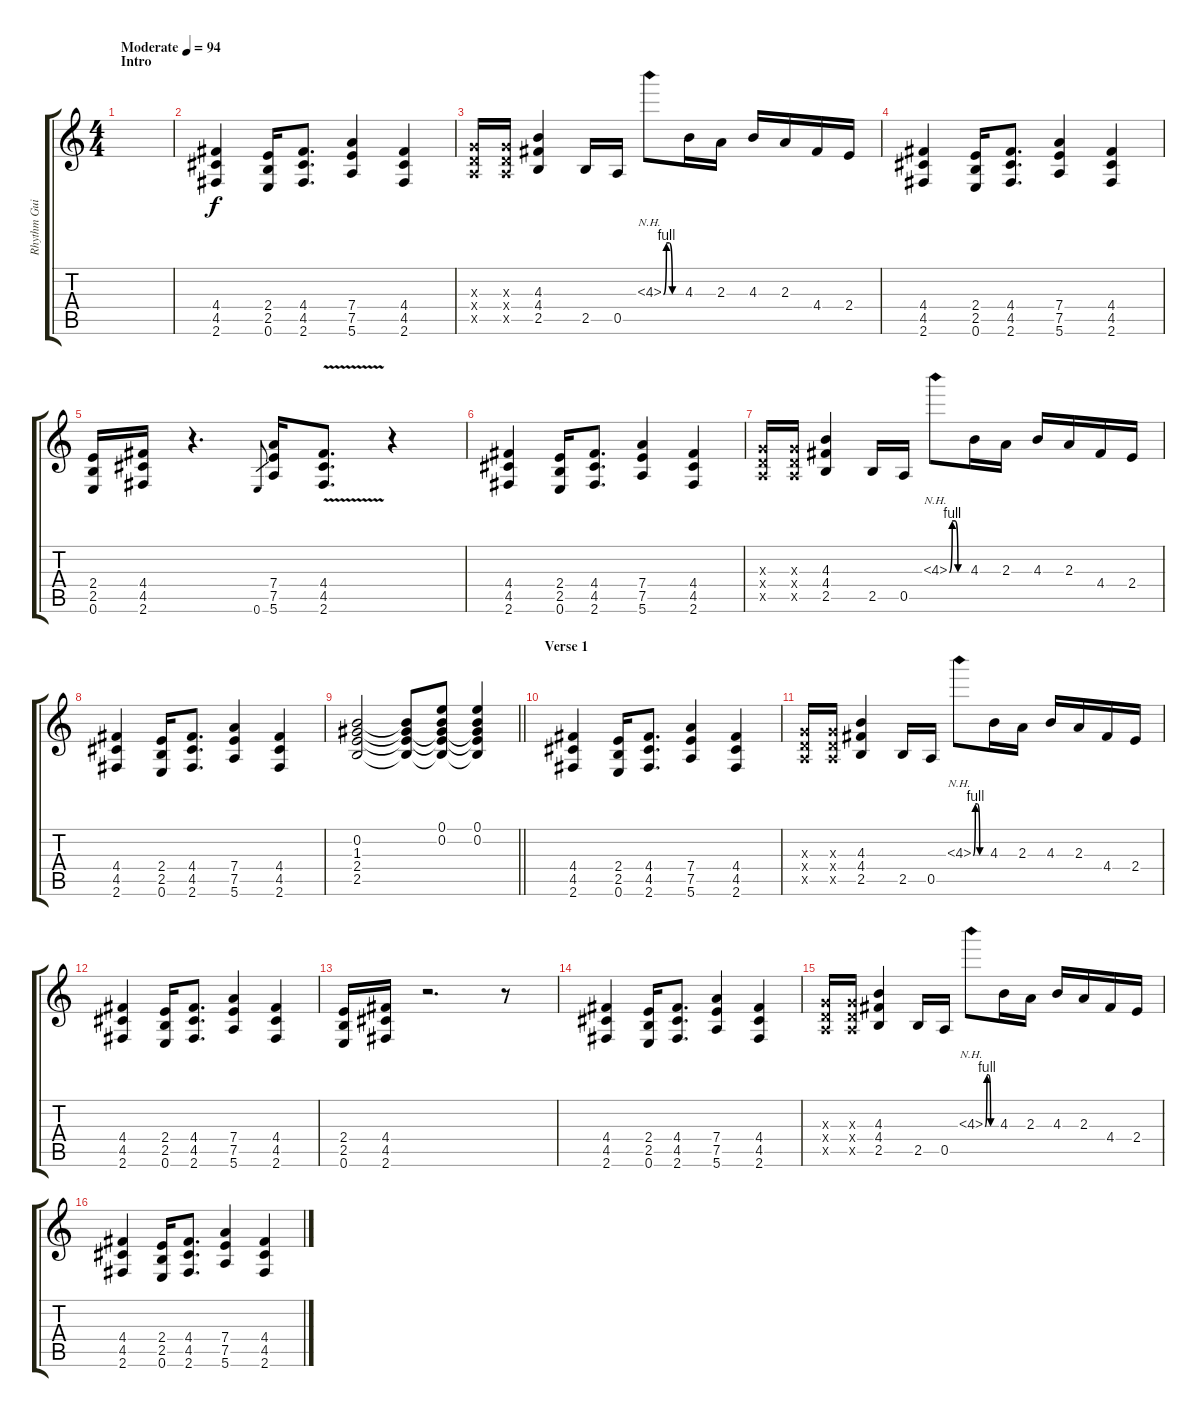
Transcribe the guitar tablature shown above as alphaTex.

\track ("Rhythm Guitar" "Rhythm Gui") {instrument distortionguitar}
\staff {score tabs}
\tuning (E4 B3 G3 D3 A2 E2) {hide}
\ts (4 4)
\section ("" "Intro")
\tempo (94 "Moderate")
\clef g2
\ks c
|
(4.4 4.5 2.6).4 (2.4 2.5 0.6).16 (4.4 4.5 2.6).8{d} (7.4 7.5 5.6).4 (4.4 4.5 2.6).4 |
(0.3{x} 0.4{x} 0.5{x}).16 (0.3{x} 0.4{x} 0.5{x}).16 (4.3 4.4 2.5).4 2.5.16 0.5.16 4.3{be (custom 0 0 10 4 20 4 30 0 60 0) nh}.8 4.3.16 2.3.16 4.3.16 2.3.16 4.4.16 2.4.16 |
(4.4 4.5 2.6).4 (2.4 2.5 0.6).16 (4.4 4.5 2.6).8{d} (7.4 7.5 5.6).4 (4.4 4.5 2.6).4 |
(2.4 2.5 0.6).16 (4.4 4.5 2.6).16 r.4{d} 0.6.8{gr} (7.4 7.5 5.6).16 (4.4 4.5 2.6{v}).8{d} r.4 |
(4.4 4.5 2.6).4 (2.4 2.5 0.6).16 (4.4 4.5 2.6).8{d} (7.4 7.5 5.6).4 (4.4 4.5 2.6).4 |
(0.3{x} 0.4{x} 0.5{x}).16 (0.3{x} 0.4{x} 0.5{x}).16 (4.3 4.4 2.5).4 2.5.16 0.5.16 4.3{be (custom 0 0 10 4 20 4 30 0 60 0) nh}.8 4.3.16 2.3.16 4.3.16 2.3.16 4.4.16 2.4.16 |
(4.4 4.5 2.6).4 (2.4 2.5 0.6).16 (4.4 4.5 2.6).8{d} (7.4 7.5 5.6).4 (4.4 4.5 2.6).4 |
\barLineRight lightlight
(0.2 1.3 2.4 2.5).2 (0.2{t} 1.3{t} 2.4{t} 2.5{t}).8 (0.1 0.2 1.3{t} 2.4{t} 2.5{t}).8 (0.1 0.2 1.3{t} 2.4{t} 2.5{t}).4 |
\section ("" "Verse 1")
(4.4 4.5 2.6).4 (2.4 2.5 0.6).16 (4.4 4.5 2.6).8{d} (7.4 7.5 5.6).4 (4.4 4.5 2.6).4 |
(0.3{x} 0.4{x} 0.5{x}).16 (0.3{x} 0.4{x} 0.5{x}).16 (4.3 4.4 2.5).4 2.5.16 0.5.16 4.3{be (custom 0 0 10 4 20 4 30 0 60 0) nh}.8 4.3.16 2.3.16 4.3.16 2.3.16 4.4.16 2.4.16 |
(4.4 4.5 2.6).4 (2.4 2.5 0.6).16 (4.4 4.5 2.6).8{d} (7.4 7.5 5.6).4 (4.4 4.5 2.6).4 |
(2.4 2.5 0.6).16 (4.4 4.5 2.6).16 r.2{d} r.8 |
(4.4 4.5 2.6).4 (2.4 2.5 0.6).16 (4.4 4.5 2.6).8{d} (7.4 7.5 5.6).4 (4.4 4.5 2.6).4 |
(0.3{x} 0.4{x} 0.5{x}).16 (0.3{x} 0.4{x} 0.5{x}).16 (4.3 4.4 2.5).4 2.5.16 0.5.16 4.3{be (custom 0 0 10 4 20 4 30 0 60 0) nh}.8 4.3.16 2.3.16 4.3.16 2.3.16 4.4.16 2.4.16 |
(4.4 4.5 2.6).4 (2.4 2.5 0.6).16 (4.4 4.5 2.6).8{d} (7.4 7.5 5.6).4 (4.4 4.5 2.6).4
